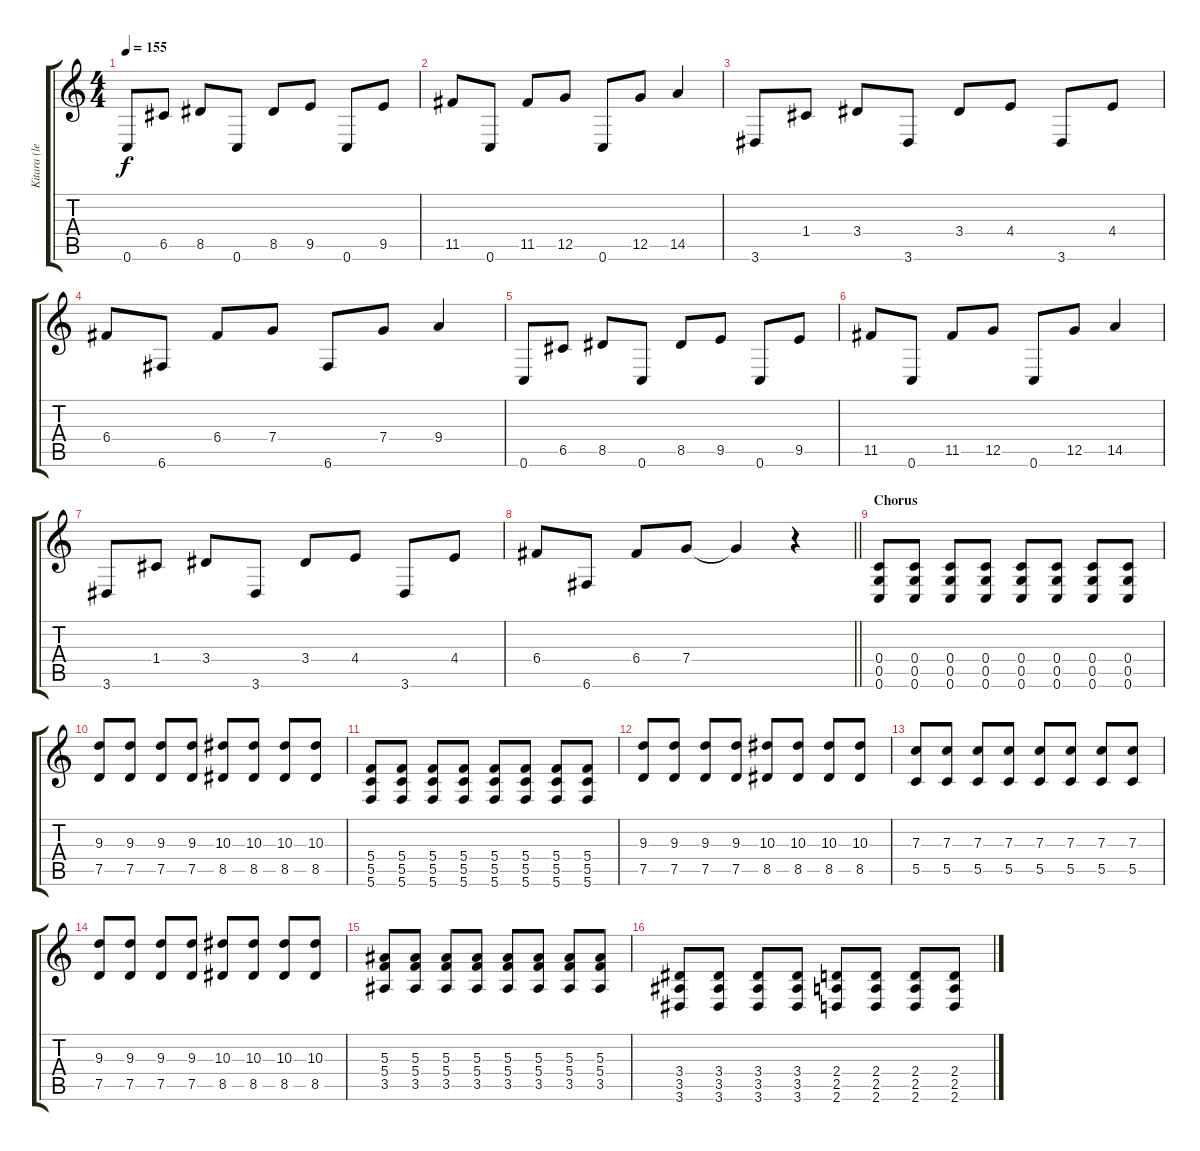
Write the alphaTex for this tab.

\track ("Kitara (lead)" "Kitara (le") {instrument distortionguitar}
\staff {score tabs}
\tuning (D4 A3 F3 C3 G2 C2) {hide}
\ts (4 4)
\tempo 155
\clef g2
\ks c
0.6.8{dy f} 6.5.8 8.5.8 0.6.8 8.5.8 9.5.8 0.6.8 9.5.8 |
11.5.8 0.6.8 11.5.8 12.5.8 0.6.8 12.5.8 14.5.4 |
3.6.8 1.4.8 3.4.8 3.6.8 3.4.8 4.4.8 3.6.8 4.4.8 |
6.4.8 6.6.8 6.4.8 7.4.8 6.6.8 7.4.8 9.4.4 |
0.6.8 6.5.8 8.5.8 0.6.8 8.5.8 9.5.8 0.6.8 9.5.8 |
11.5.8 0.6.8 11.5.8 12.5.8 0.6.8 12.5.8 14.5.4 |
3.6.8 1.4.8 3.4.8 3.6.8 3.4.8 4.4.8 3.6.8 4.4.8 |
\barLineRight lightlight
6.4.8 6.6.8 6.4.8 7.4.8 7.4{t}.4 r.4 |
\section ("" "Chorus")
(0.4 0.5 0.6).8 (0.4 0.5 0.6).8 (0.4 0.5 0.6).8 (0.4 0.5 0.6).8 (0.4 0.5 0.6).8 (0.4 0.5 0.6).8 (0.4 0.5 0.6).8 (0.4 0.5 0.6).8 |
(9.3 7.5).8 (9.3 7.5).8 (9.3 7.5).8 (9.3 7.5).8 (10.3 8.5).8 (10.3 8.5).8 (10.3 8.5).8 (10.3 8.5).8 |
(5.4 5.5 5.6).8 (5.4 5.5 5.6).8 (5.4 5.5 5.6).8 (5.4 5.5 5.6).8 (5.4 5.5 5.6).8 (5.4 5.5 5.6).8 (5.4 5.5 5.6).8 (5.4 5.5 5.6).8 |
(9.3 7.5).8 (9.3 7.5).8 (9.3 7.5).8 (9.3 7.5).8 (10.3 8.5).8 (10.3 8.5).8 (10.3 8.5).8 (10.3 8.5).8 |
(7.3 5.5).8 (7.3 5.5).8 (7.3 5.5).8 (7.3 5.5).8 (7.3 5.5).8 (7.3 5.5).8 (7.3 5.5).8 (7.3 5.5).8 |
(9.3 7.5).8 (9.3 7.5).8 (9.3 7.5).8 (9.3 7.5).8 (10.3 8.5).8 (10.3 8.5).8 (10.3 8.5).8 (10.3 8.5).8 |
(5.3 5.4 3.5).8 (5.3 5.4 3.5).8 (5.3 5.4 3.5).8 (5.3 5.4 3.5).8 (5.3 5.4 3.5).8 (5.3 5.4 3.5).8 (5.3 5.4 3.5).8 (5.3 5.4 3.5).8 |
(3.4 3.5 3.6).8 (3.4 3.5 3.6).8 (3.4 3.5 3.6).8 (3.4 3.5 3.6).8 (2.4 2.5 2.6).8 (2.4 2.5 2.6).8 (2.4 2.5 2.6).8 (2.4 2.5 2.6).8
